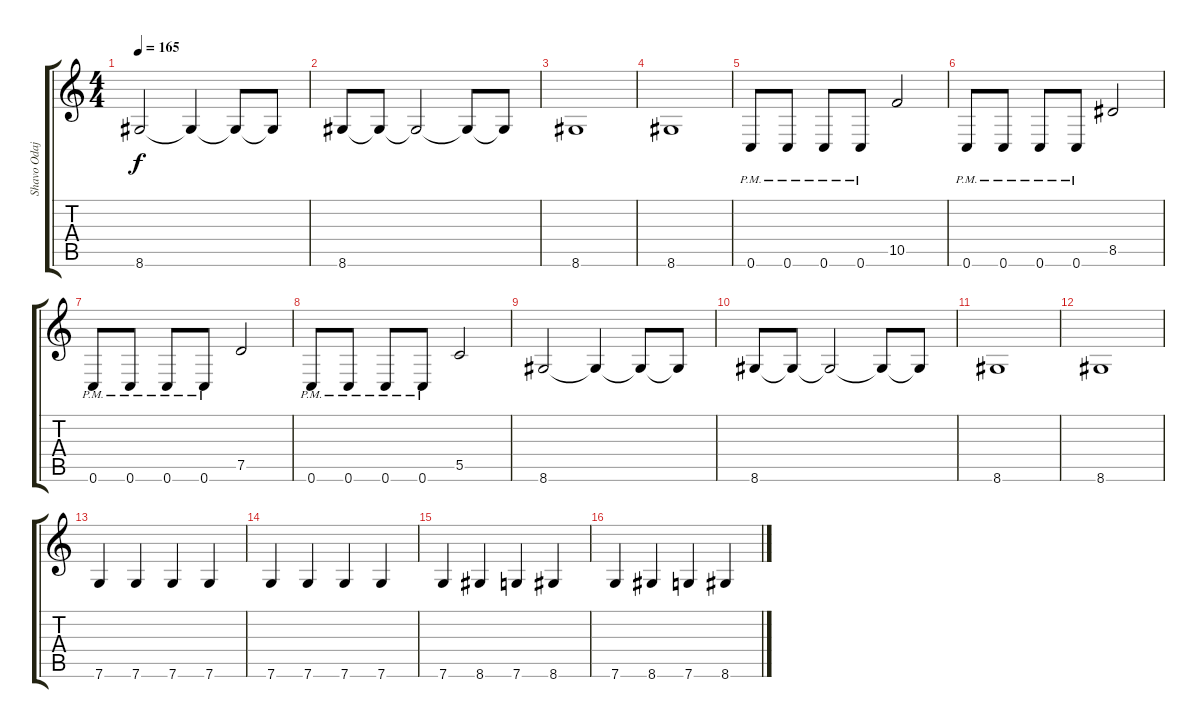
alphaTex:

\track ("Shavo Odajian" "Shavo Odaj") {instrument electricbasspick}
\staff {score tabs}
\tuning (D4 A3 F3 C3 G2 C2) {hide}
\ts (4 4)
\tempo 165
\clef g2
\ks c
8.6.2{dy f} 8.6{t}.4 8.6{t}.8 8.6{t}.8 |
8.6.8 8.6{t}.8 8.6{t}.2 8.6{t}.8 8.6{t}.8 |
8.6.1 |
8.6.1 |
0.6{pm}.8 0.6{pm}.8 0.6{pm}.8 0.6{pm}.8 10.5.2 |
0.6{pm}.8 0.6{pm}.8 0.6{pm}.8 0.6{pm}.8 8.5.2 |
0.6{pm}.8 0.6{pm}.8 0.6{pm}.8 0.6{pm}.8 7.5.2 |
0.6{pm}.8 0.6{pm}.8 0.6{pm}.8 0.6{pm}.8 5.5.2 |
8.6.2 8.6{t}.4 8.6{t}.8 8.6{t}.8 |
8.6.8 8.6{t}.8 8.6{t}.2 8.6{t}.8 8.6{t}.8 |
8.6.1 |
8.6.1 |
7.6.4 7.6.4 7.6.4 7.6.4 |
7.6.4 7.6.4 7.6.4 7.6.4 |
7.6.4 8.6.4 7.6.4 8.6.4 |
7.6.4 8.6.4 7.6.4 8.6.4
